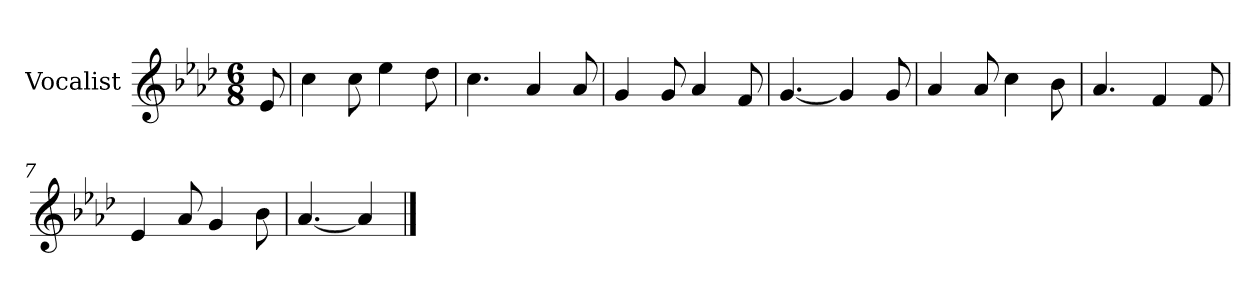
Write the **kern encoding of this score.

**kern
*part1
*staff1
*I"Vocalist
*k[b-e-a-d-]
*A-:
*M6/8
=
8e-
=1
4cc
8cc
4ee-
8dd-
=2
4.cc
4a-
8a-
=3
4g
8g
4a-
8f
=4
[4.g
4g]
8g
=5
4a-
8a-
4cc
8b-
=6
4.a-
4f
8f
=7
4e-
8a-
4g
8b-
=8
[4.a-
4a-]
==
*-
